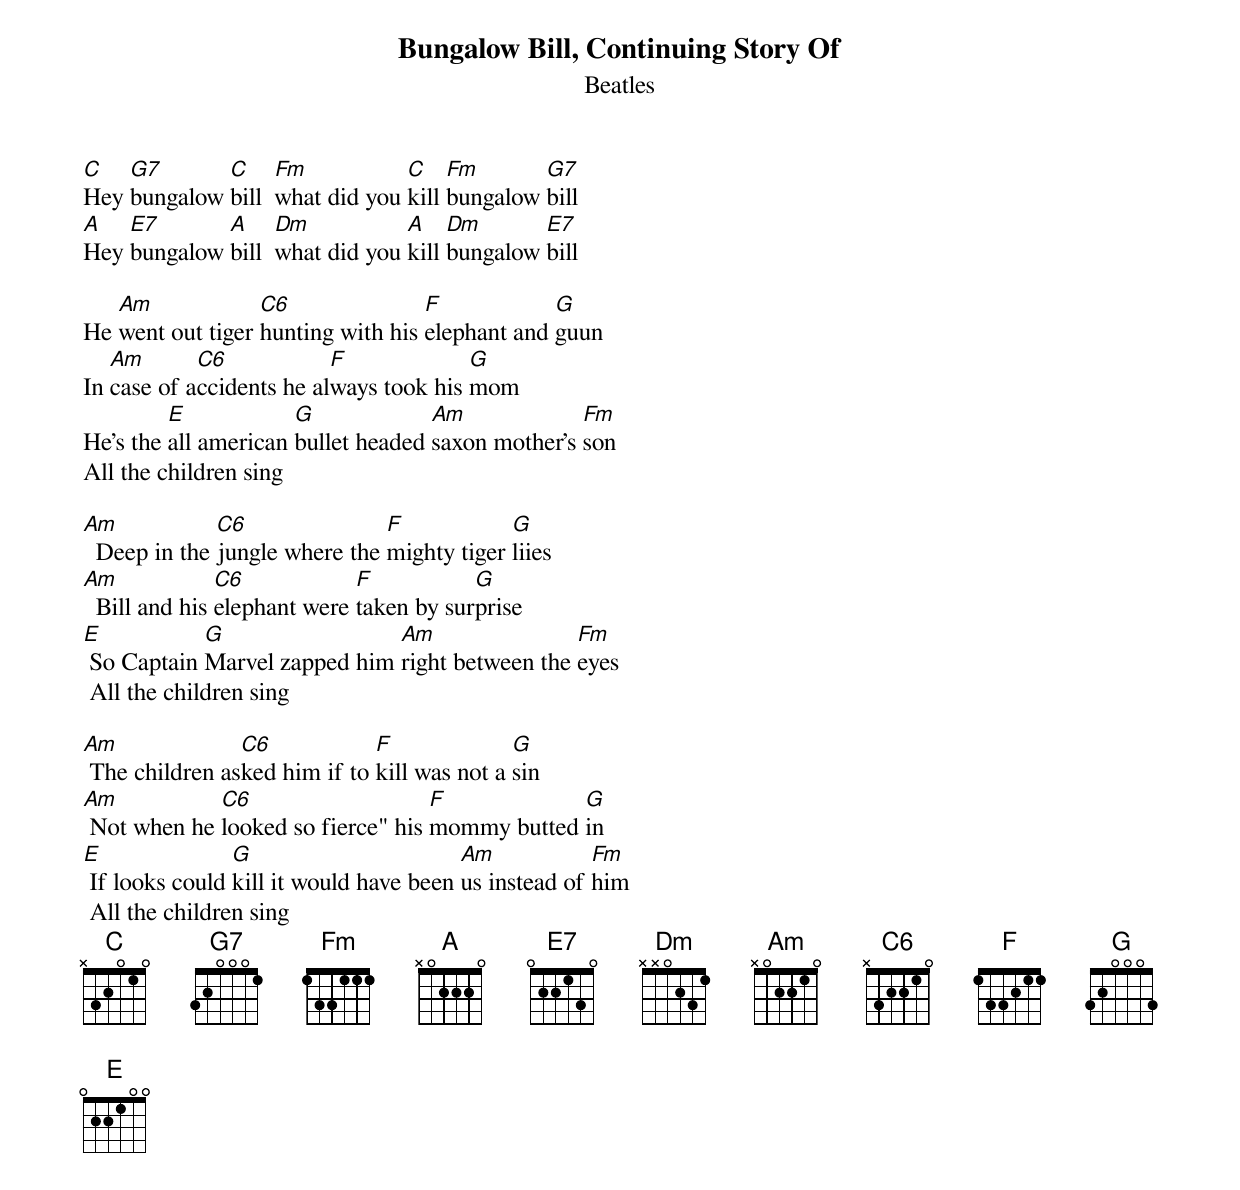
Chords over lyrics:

Bungalow Bill, Continuing Story Of
Beatles

C   G7       C     Fm           C    Fm       G7
Hey bungalow bill  what did you kill bungalow bill
A   E7       A     Dm           A    Dm       E7
Hey bungalow bill  what did you kill bungalow bill

   Am             C6               F            G
He went out tiger hunting with his elephant and guun
   Am       C6            F             G
In case of accidents he always took his mom
         E            G             Am             Fm
He's the all american bullet headed saxon mother's son
All the children sing

Am            C6               F            G
  Deep in the jungle where the mighty tiger liies
Am             C6            F           G
  Bill and his elephant were taken by surprise
E           G                 Am                Fm
 So Captain Marvel zapped him right between the eyes
 All the children sing

Am              C6            F              G
 The children asked him if to kill was not a sin
Am           C6                    F            G
 Not when he looked so fierce" his mommy butted in
E               G                       Am            Fm
 If looks could kill it would have been us instead of him
 All the children sing
